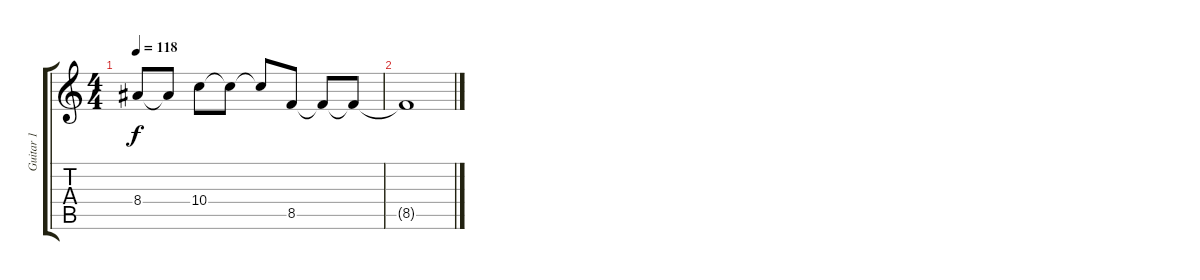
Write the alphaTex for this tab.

\track ("Guitar 1" "Guitar 1") {instrument overdrivenguitar}
\staff {score tabs}
\tuning (E4 B3 G3 D3 A2 E2) {hide}
\ts (4 4)
\tempo 118
\clef g2
\ks c
8.4{t}.8{dy f} 8.4{t}.8 10.4.8 10.4{t}.8 10.4{t}.8 8.5.8 8.5{t}.8 8.5{t}.8 |
8.5{t}.1
